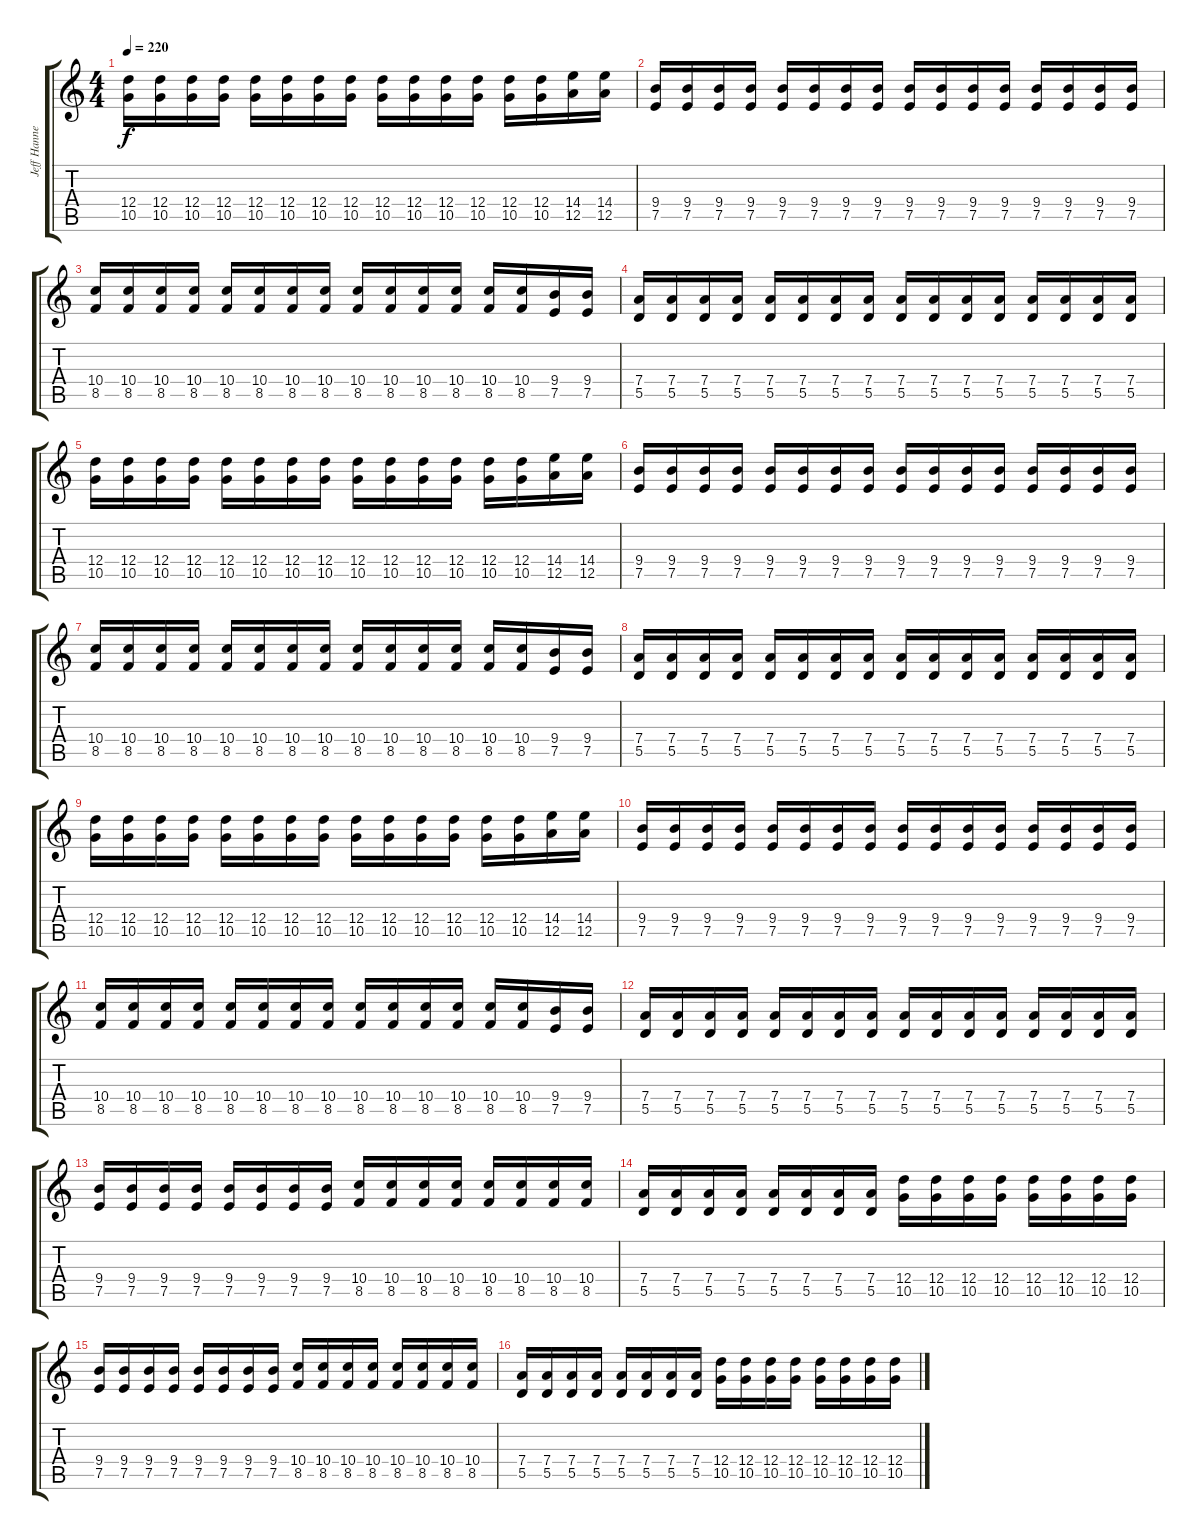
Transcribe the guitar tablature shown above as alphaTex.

\track ("Jeff Hanneman" "Jeff Hanne") {instrument distortionguitar}
\staff {score tabs}
\tuning (E4 B3 G3 D3 A2 E2) {hide}
\ts (4 4)
\tempo 220
\clef g2
\ks c
(12.4 10.5).16{dy f} (12.4 10.5).16 (12.4 10.5).16 (12.4 10.5).16 (12.4 10.5).16 (12.4 10.5).16 (12.4 10.5).16 (12.4 10.5).16 (12.4 10.5).16 (12.4 10.5).16 (12.4 10.5).16 (12.4 10.5).16 (12.4 10.5).16 (12.4 10.5).16 (14.4 12.5).16 (14.4 12.5).16 |
(9.4 7.5).16 (9.4 7.5).16 (9.4 7.5).16 (9.4 7.5).16 (9.4 7.5).16 (9.4 7.5).16 (9.4 7.5).16 (9.4 7.5).16 (9.4 7.5).16 (9.4 7.5).16 (9.4 7.5).16 (9.4 7.5).16 (9.4 7.5).16 (9.4 7.5).16 (9.4 7.5).16 (9.4 7.5).16 |
(10.4 8.5).16 (10.4 8.5).16 (10.4 8.5).16 (10.4 8.5).16 (10.4 8.5).16 (10.4 8.5).16 (10.4 8.5).16 (10.4 8.5).16 (10.4 8.5).16 (10.4 8.5).16 (10.4 8.5).16 (10.4 8.5).16 (10.4 8.5).16 (10.4 8.5).16 (9.4 7.5).16 (9.4 7.5).16 |
(7.4 5.5).16 (7.4 5.5).16 (7.4 5.5).16 (7.4 5.5).16 (7.4 5.5).16 (7.4 5.5).16 (7.4 5.5).16 (7.4 5.5).16 (7.4 5.5).16 (7.4 5.5).16 (7.4 5.5).16 (7.4 5.5).16 (7.4 5.5).16 (7.4 5.5).16 (7.4 5.5).16 (7.4 5.5).16 |
(12.4 10.5).16 (12.4 10.5).16 (12.4 10.5).16 (12.4 10.5).16 (12.4 10.5).16 (12.4 10.5).16 (12.4 10.5).16 (12.4 10.5).16 (12.4 10.5).16 (12.4 10.5).16 (12.4 10.5).16 (12.4 10.5).16 (12.4 10.5).16 (12.4 10.5).16 (14.4 12.5).16 (14.4 12.5).16 |
(9.4 7.5).16 (9.4 7.5).16 (9.4 7.5).16 (9.4 7.5).16 (9.4 7.5).16 (9.4 7.5).16 (9.4 7.5).16 (9.4 7.5).16 (9.4 7.5).16 (9.4 7.5).16 (9.4 7.5).16 (9.4 7.5).16 (9.4 7.5).16 (9.4 7.5).16 (9.4 7.5).16 (9.4 7.5).16 |
(10.4 8.5).16 (10.4 8.5).16 (10.4 8.5).16 (10.4 8.5).16 (10.4 8.5).16 (10.4 8.5).16 (10.4 8.5).16 (10.4 8.5).16 (10.4 8.5).16 (10.4 8.5).16 (10.4 8.5).16 (10.4 8.5).16 (10.4 8.5).16 (10.4 8.5).16 (9.4 7.5).16 (9.4 7.5).16 |
(7.4 5.5).16 (7.4 5.5).16 (7.4 5.5).16 (7.4 5.5).16 (7.4 5.5).16 (7.4 5.5).16 (7.4 5.5).16 (7.4 5.5).16 (7.4 5.5).16 (7.4 5.5).16 (7.4 5.5).16 (7.4 5.5).16 (7.4 5.5).16 (7.4 5.5).16 (7.4 5.5).16 (7.4 5.5).16 |
(12.4 10.5).16 (12.4 10.5).16 (12.4 10.5).16 (12.4 10.5).16 (12.4 10.5).16 (12.4 10.5).16 (12.4 10.5).16 (12.4 10.5).16 (12.4 10.5).16 (12.4 10.5).16 (12.4 10.5).16 (12.4 10.5).16 (12.4 10.5).16 (12.4 10.5).16 (14.4 12.5).16 (14.4 12.5).16 |
(9.4 7.5).16 (9.4 7.5).16 (9.4 7.5).16 (9.4 7.5).16 (9.4 7.5).16 (9.4 7.5).16 (9.4 7.5).16 (9.4 7.5).16 (9.4 7.5).16 (9.4 7.5).16 (9.4 7.5).16 (9.4 7.5).16 (9.4 7.5).16 (9.4 7.5).16 (9.4 7.5).16 (9.4 7.5).16 |
(10.4 8.5).16 (10.4 8.5).16 (10.4 8.5).16 (10.4 8.5).16 (10.4 8.5).16 (10.4 8.5).16 (10.4 8.5).16 (10.4 8.5).16 (10.4 8.5).16 (10.4 8.5).16 (10.4 8.5).16 (10.4 8.5).16 (10.4 8.5).16 (10.4 8.5).16 (9.4 7.5).16 (9.4 7.5).16 |
(7.4 5.5).16 (7.4 5.5).16 (7.4 5.5).16 (7.4 5.5).16 (7.4 5.5).16 (7.4 5.5).16 (7.4 5.5).16 (7.4 5.5).16 (7.4 5.5).16 (7.4 5.5).16 (7.4 5.5).16 (7.4 5.5).16 (7.4 5.5).16 (7.4 5.5).16 (7.4 5.5).16 (7.4 5.5).16 |
(9.4 7.5).16 (9.4 7.5).16 (9.4 7.5).16 (9.4 7.5).16 (9.4 7.5).16 (9.4 7.5).16 (9.4 7.5).16 (9.4 7.5).16 (10.4 8.5).16 (10.4 8.5).16 (10.4 8.5).16 (10.4 8.5).16 (10.4 8.5).16 (10.4 8.5).16 (10.4 8.5).16 (10.4 8.5).16 |
(7.4 5.5).16 (7.4 5.5).16 (7.4 5.5).16 (7.4 5.5).16 (7.4 5.5).16 (7.4 5.5).16 (7.4 5.5).16 (7.4 5.5).16 (12.4 10.5).16 (12.4 10.5).16 (12.4 10.5).16 (12.4 10.5).16 (12.4 10.5).16 (12.4 10.5).16 (12.4 10.5).16 (12.4 10.5).16 |
(9.4 7.5).16 (9.4 7.5).16 (9.4 7.5).16 (9.4 7.5).16 (9.4 7.5).16 (9.4 7.5).16 (9.4 7.5).16 (9.4 7.5).16 (10.4 8.5).16 (10.4 8.5).16 (10.4 8.5).16 (10.4 8.5).16 (10.4 8.5).16 (10.4 8.5).16 (10.4 8.5).16 (10.4 8.5).16 |
(7.4 5.5).16 (7.4 5.5).16 (7.4 5.5).16 (7.4 5.5).16 (7.4 5.5).16 (7.4 5.5).16 (7.4 5.5).16 (7.4 5.5).16 (12.4 10.5).16 (12.4 10.5).16 (12.4 10.5).16 (12.4 10.5).16 (12.4 10.5).16 (12.4 10.5).16 (12.4 10.5).16 (12.4 10.5).16
